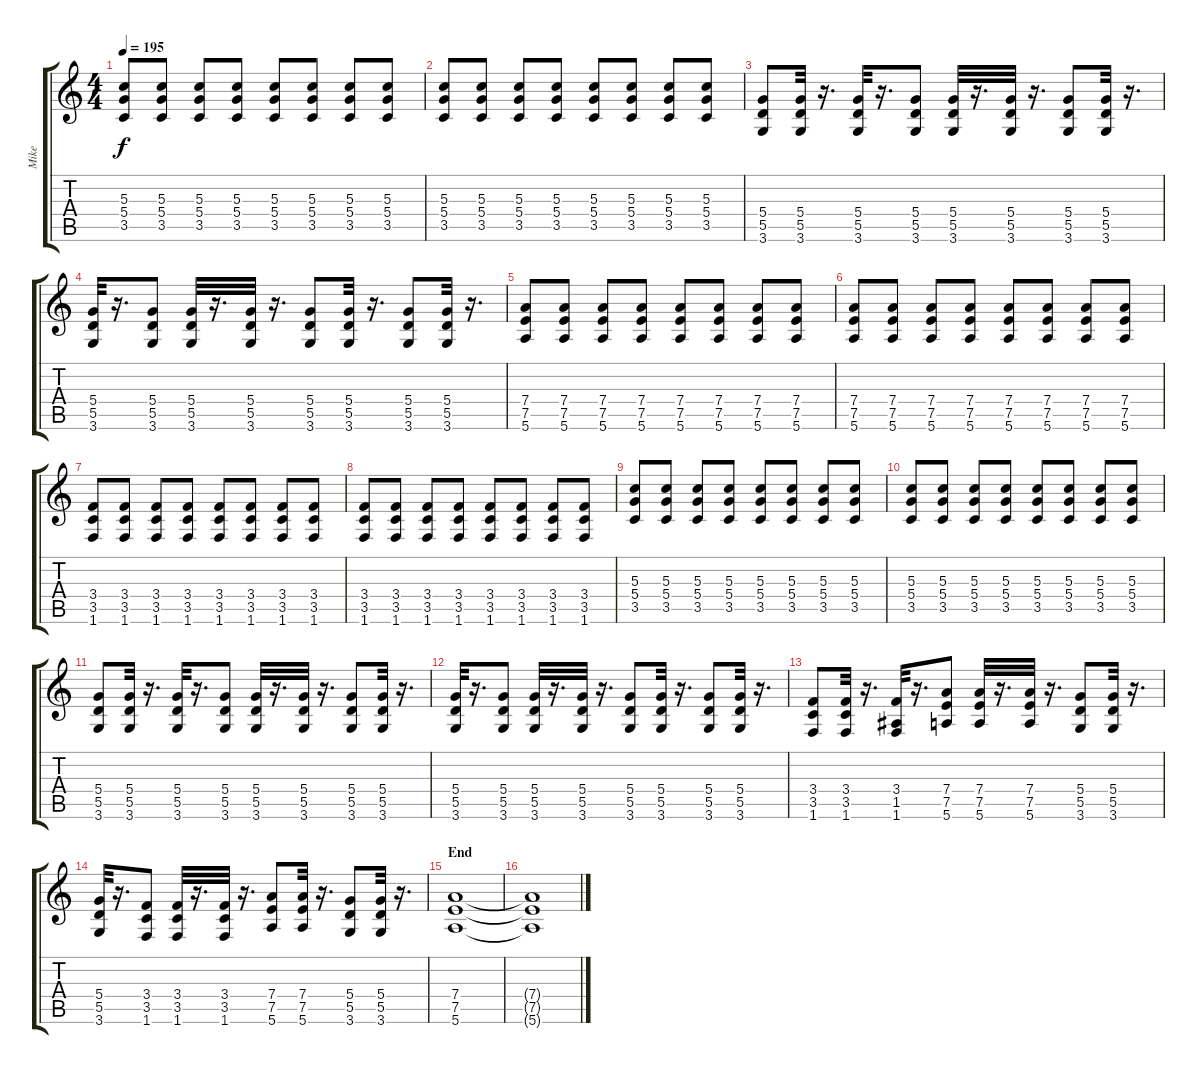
\track ("Mike" "Mike") {instrument acousticguitarsteel}
\staff {score tabs}
\tuning (E4 B3 G3 D3 A2 E2) {hide}
\ts (4 4)
\tempo 195
\clef g2
\ks c
(5.3 5.4 3.5).8{dy f} (5.3 5.4 3.5).8 (5.3 5.4 3.5).8 (5.3 5.4 3.5).8 (5.3 5.4 3.5).8 (5.3 5.4 3.5).8 (5.3 5.4 3.5).8 (5.3 5.4 3.5).8 |
(5.3 5.4 3.5).8 (5.3 5.4 3.5).8 (5.3 5.4 3.5).8 (5.3 5.4 3.5).8 (5.3 5.4 3.5).8 (5.3 5.4 3.5).8 (5.3 5.4 3.5).8 (5.3 5.4 3.5).8 |
(5.4 5.5 3.6).8 (5.4 5.5 3.6).32 r.16{d} (5.4 5.5 3.6).32 r.16{d} (5.4 5.5 3.6).8 (5.4 5.5 3.6).32 r.16{d} (5.4 5.5 3.6).32 r.16{d} (5.4 5.5 3.6).8 (5.4 5.5 3.6).32 r.16{d} |
(5.4 5.5 3.6).32 r.16{d} (5.4 5.5 3.6).8 (5.4 5.5 3.6).32 r.16{d} (5.4 5.5 3.6).32 r.16{d} (5.4 5.5 3.6).8 (5.4 5.5 3.6).32 r.16{d} (5.4 5.5 3.6).8 (5.4 5.5 3.6).32 r.16{d} |
(7.4 7.5 5.6).8 (7.4 7.5 5.6).8 (7.4 7.5 5.6).8 (7.4 7.5 5.6).8 (7.4 7.5 5.6).8 (7.4 7.5 5.6).8 (7.4 7.5 5.6).8 (7.4 7.5 5.6).8 |
(7.4 7.5 5.6).8 (7.4 7.5 5.6).8 (7.4 7.5 5.6).8 (7.4 7.5 5.6).8 (7.4 7.5 5.6).8 (7.4 7.5 5.6).8 (7.4 7.5 5.6).8 (7.4 7.5 5.6).8 |
(3.4 3.5 1.6).8 (3.4 3.5 1.6).8 (3.4 3.5 1.6).8 (3.4 3.5 1.6).8 (3.4 3.5 1.6).8 (3.4 3.5 1.6).8 (3.4 3.5 1.6).8 (3.4 3.5 1.6).8 |
(3.4 3.5 1.6).8 (3.4 3.5 1.6).8 (3.4 3.5 1.6).8 (3.4 3.5 1.6).8 (3.4 3.5 1.6).8 (3.4 3.5 1.6).8 (3.4 3.5 1.6).8 (3.4 3.5 1.6).8 |
(5.3 5.4 3.5).8 (5.3 5.4 3.5).8 (5.3 5.4 3.5).8 (5.3 5.4 3.5).8 (5.3 5.4 3.5).8 (5.3 5.4 3.5).8 (5.3 5.4 3.5).8 (5.3 5.4 3.5).8 |
(5.3 5.4 3.5).8 (5.3 5.4 3.5).8 (5.3 5.4 3.5).8 (5.3 5.4 3.5).8 (5.3 5.4 3.5).8 (5.3 5.4 3.5).8 (5.3 5.4 3.5).8 (5.3 5.4 3.5).8 |
(5.4 5.5 3.6).8 (5.4 5.5 3.6).32 r.16{d} (5.4 5.5 3.6).32 r.16{d} (5.4 5.5 3.6).8 (5.4 5.5 3.6).32 r.16{d} (5.4 5.5 3.6).32 r.16{d} (5.4 5.5 3.6).8 (5.4 5.5 3.6).32 r.16{d} |
(5.4 5.5 3.6).32 r.16{d} (5.4 5.5 3.6).8 (5.4 5.5 3.6).32 r.16{d} (5.4 5.5 3.6).32 r.16{d} (5.4 5.5 3.6).8 (5.4 5.5 3.6).32 r.16{d} (5.4 5.5 3.6).8 (5.4 5.5 3.6).32 r.16{d} |
(3.4 3.5 1.6).8 (3.4 3.5 1.6).32 r.16{d} (3.4 1.5 1.6).32 r.16{d} (7.4 7.5 5.6).8 (7.4 7.5 5.6).32 r.16{d} (7.4 7.5 5.6).32 r.16{d} (5.4 5.5 3.6).8 (5.4 5.5 3.6).32 r.16{d} |
(5.4 5.5 3.6).32 r.16{d} (3.4 3.5 1.6).8 (3.4 3.5 1.6).32 r.16{d} (3.4 3.5 1.6).32 r.16{d} (7.4 7.5 5.6).8 (7.4 7.5 5.6).32 r.16{d} (5.4 5.5 3.6).8 (5.4 5.5 3.6).32 r.16{d} |
\section ("" "End")
(7.4 7.5 5.6).1{volume 4} |
(7.4{t} 7.5{t} 5.6{t}).1
